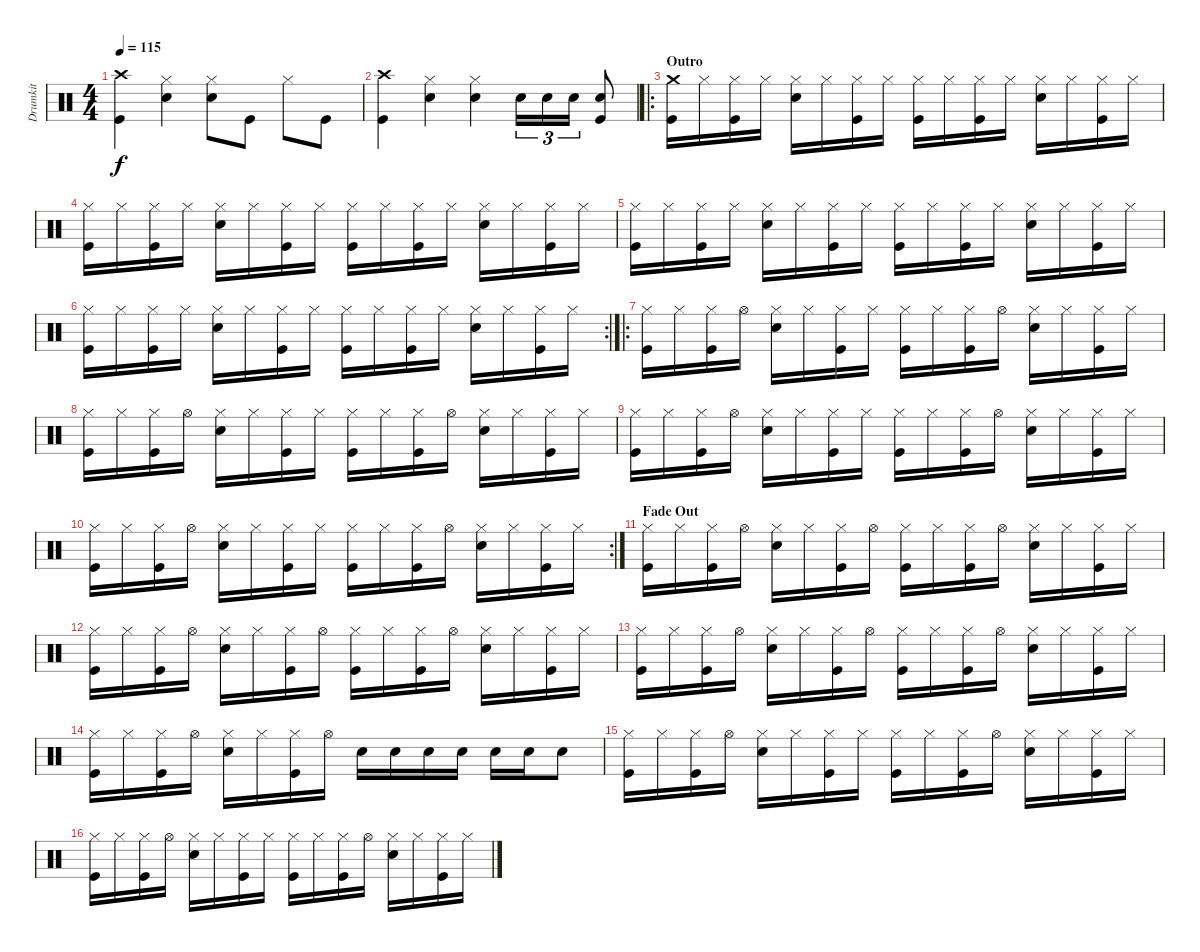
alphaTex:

\track ("Drumkit" "Drumkit") {instrument percussion}
\staff {score}
\articulation defaults
\ts (4 4)
\tempo 115
\clef neutral
\ks c
("Crash high (hit)" "Kick (hit)").4{dy f} ("Hi-Hat (closed)" "Snare (hit) 2").4 ("Hi-Hat (closed)" "Snare (hit) 2").8 "Kick (hit)".8 "Hi-Hat (closed)".8 "Kick (hit)".8 |
("Crash high (hit)" "Kick (hit)").4 ("Hi-Hat (closed)" "Snare (hit) 2").4 ("Hi-Hat (closed)" "Snare (hit) 2").4 "Snare (hit) 2".16{tu (3 2)} "Snare (hit) 2".16{tu (3 2)} "Snare (hit) 2".16{tu (3 2)} ("Snare (hit) 2" "Kick (hit)").8 |
\ro
\section ("" "Outro")
("Crash medium (hit)" "Kick (hit)").16 "Hi-Hat (closed)".16 ("Hi-Hat (closed)" "Kick (hit)").16 "Hi-Hat (closed)".16 ("Hi-Hat (closed)" "Snare (hit) 2").16 "Hi-Hat (closed)".16 ("Hi-Hat (closed)" "Kick (hit)").16 "Hi-Hat (closed)".16 ("Hi-Hat (closed)" "Kick (hit)").16 "Hi-Hat (closed)".16 ("Hi-Hat (closed)" "Kick (hit)").16 "Hi-Hat (closed)".16 ("Hi-Hat (closed)" "Snare (hit) 2").16 "Hi-Hat (closed)".16 ("Hi-Hat (closed)" "Kick (hit)").16 "Hi-Hat (closed)".16 |
("Hi-Hat (closed)" "Kick (hit)").16 "Hi-Hat (closed)".16 ("Hi-Hat (closed)" "Kick (hit)").16 "Hi-Hat (closed)".16 ("Hi-Hat (closed)" "Snare (hit) 2").16 "Hi-Hat (closed)".16 ("Hi-Hat (closed)" "Kick (hit)").16 "Hi-Hat (closed)".16 ("Hi-Hat (closed)" "Kick (hit)").16 "Hi-Hat (closed)".16 ("Hi-Hat (closed)" "Kick (hit)").16 "Hi-Hat (closed)".16 ("Hi-Hat (closed)" "Snare (hit) 2").16 "Hi-Hat (closed)".16 ("Hi-Hat (closed)" "Kick (hit)").16 "Hi-Hat (closed)".16 |
("Hi-Hat (closed)" "Kick (hit)").16 "Hi-Hat (closed)".16 ("Hi-Hat (closed)" "Kick (hit)").16 "Hi-Hat (closed)".16 ("Hi-Hat (closed)" "Snare (hit) 2").16 "Hi-Hat (closed)".16 ("Hi-Hat (closed)" "Kick (hit)").16 "Hi-Hat (closed)".16 ("Hi-Hat (closed)" "Kick (hit)").16 "Hi-Hat (closed)".16 ("Hi-Hat (closed)" "Kick (hit)").16 "Hi-Hat (closed)".16 ("Hi-Hat (closed)" "Snare (hit) 2").16 "Hi-Hat (closed)".16 ("Hi-Hat (closed)" "Kick (hit)").16 "Hi-Hat (closed)".16 |
\rc 2
("Hi-Hat (closed)" "Kick (hit)").16 "Hi-Hat (closed)".16 ("Hi-Hat (closed)" "Kick (hit)").16 "Hi-Hat (closed)".16 ("Hi-Hat (closed)" "Snare (hit) 2").16 "Hi-Hat (closed)".16 ("Hi-Hat (closed)" "Kick (hit)").16 "Hi-Hat (closed)".16 ("Hi-Hat (closed)" "Kick (hit)").16 "Hi-Hat (closed)".16 ("Hi-Hat (closed)" "Kick (hit)").16 "Hi-Hat (closed)".16 ("Hi-Hat (closed)" "Snare (hit) 2").16 "Hi-Hat (closed)".16 ("Hi-Hat (closed)" "Kick (hit)").16 "Hi-Hat (closed)".16 |
\ro
("Hi-Hat (closed)" "Kick (hit)").16 "Hi-Hat (closed)".16 ("Hi-Hat (closed)" "Kick (hit)").16 "Hi-Hat (open)".16 ("Hi-Hat (closed)" "Snare (hit) 2").16 "Hi-Hat (closed)".16 ("Hi-Hat (closed)" "Kick (hit)").16 "Hi-Hat (closed)".16 ("Hi-Hat (closed)" "Kick (hit)").16 "Hi-Hat (closed)".16 ("Hi-Hat (closed)" "Kick (hit)").16 "Hi-Hat (open)".16 ("Hi-Hat (closed)" "Snare (hit) 2").16 "Hi-Hat (closed)".16 ("Hi-Hat (closed)" "Kick (hit)").16 "Hi-Hat (closed)".16 |
("Hi-Hat (closed)" "Kick (hit)").16 "Hi-Hat (closed)".16 ("Hi-Hat (closed)" "Kick (hit)").16 "Hi-Hat (open)".16 ("Hi-Hat (closed)" "Snare (hit) 2").16 "Hi-Hat (closed)".16 ("Hi-Hat (closed)" "Kick (hit)").16 "Hi-Hat (closed)".16 ("Hi-Hat (closed)" "Kick (hit)").16 "Hi-Hat (closed)".16 ("Hi-Hat (closed)" "Kick (hit)").16 "Hi-Hat (open)".16 ("Hi-Hat (closed)" "Snare (hit) 2").16 "Hi-Hat (closed)".16 ("Hi-Hat (closed)" "Kick (hit)").16 "Hi-Hat (closed)".16 |
("Hi-Hat (closed)" "Kick (hit)").16 "Hi-Hat (closed)".16 ("Hi-Hat (closed)" "Kick (hit)").16 "Hi-Hat (open)".16 ("Hi-Hat (closed)" "Snare (hit) 2").16 "Hi-Hat (closed)".16 ("Hi-Hat (closed)" "Kick (hit)").16 "Hi-Hat (closed)".16 ("Hi-Hat (closed)" "Kick (hit)").16 "Hi-Hat (closed)".16 ("Hi-Hat (closed)" "Kick (hit)").16 "Hi-Hat (open)".16 ("Hi-Hat (closed)" "Snare (hit) 2").16 "Hi-Hat (closed)".16 ("Hi-Hat (closed)" "Kick (hit)").16 "Hi-Hat (closed)".16 |
\rc 2
("Hi-Hat (closed)" "Kick (hit)").16 "Hi-Hat (closed)".16 ("Hi-Hat (closed)" "Kick (hit)").16 "Hi-Hat (open)".16 ("Hi-Hat (closed)" "Snare (hit) 2").16 "Hi-Hat (closed)".16 ("Hi-Hat (closed)" "Kick (hit)").16 "Hi-Hat (closed)".16 ("Hi-Hat (closed)" "Kick (hit)").16 "Hi-Hat (closed)".16 ("Hi-Hat (closed)" "Kick (hit)").16 "Hi-Hat (open)".16 ("Hi-Hat (closed)" "Snare (hit) 2").16 "Hi-Hat (closed)".16 ("Hi-Hat (closed)" "Kick (hit)").16 "Hi-Hat (closed)".16 |
\section ("" "Fade Out")
("Hi-Hat (closed)" "Kick (hit)").16 "Hi-Hat (closed)".16 ("Hi-Hat (closed)" "Kick (hit)").16 "Hi-Hat (open)".16 ("Hi-Hat (closed)" "Snare (hit) 2").16 "Hi-Hat (closed)".16 ("Hi-Hat (closed)" "Kick (hit)").16 "Hi-Hat (open)".16 ("Hi-Hat (closed)" "Kick (hit)").16 "Hi-Hat (closed)".16 ("Hi-Hat (closed)" "Kick (hit)").16 "Hi-Hat (open)".16 ("Hi-Hat (closed)" "Snare (hit) 2").16 "Hi-Hat (closed)".16 ("Hi-Hat (closed)" "Kick (hit)").16 "Hi-Hat (closed)".16 |
("Hi-Hat (closed)" "Kick (hit)").16 "Hi-Hat (closed)".16 ("Hi-Hat (closed)" "Kick (hit)").16 "Hi-Hat (open)".16 ("Hi-Hat (closed)" "Snare (hit) 2").16 "Hi-Hat (closed)".16 ("Hi-Hat (closed)" "Kick (hit)").16 "Hi-Hat (open)".16 ("Hi-Hat (closed)" "Kick (hit)").16 "Hi-Hat (closed)".16 ("Hi-Hat (closed)" "Kick (hit)").16 "Hi-Hat (open)".16 ("Hi-Hat (closed)" "Snare (hit) 2").16 "Hi-Hat (closed)".16 ("Hi-Hat (closed)" "Kick (hit)").16 "Hi-Hat (closed)".16 |
("Hi-Hat (closed)" "Kick (hit)").16 "Hi-Hat (closed)".16 ("Hi-Hat (closed)" "Kick (hit)").16 "Hi-Hat (open)".16 ("Hi-Hat (closed)" "Snare (hit) 2").16 "Hi-Hat (closed)".16 ("Hi-Hat (closed)" "Kick (hit)").16 "Hi-Hat (open)".16 ("Hi-Hat (closed)" "Kick (hit)").16 "Hi-Hat (closed)".16 ("Hi-Hat (closed)" "Kick (hit)").16 "Hi-Hat (open)".16 ("Hi-Hat (closed)" "Snare (hit) 2").16 "Hi-Hat (closed)".16 ("Hi-Hat (closed)" "Kick (hit)").16 "Hi-Hat (closed)".16 |
("Hi-Hat (closed)" "Kick (hit)").16 "Hi-Hat (closed)".16 ("Hi-Hat (closed)" "Kick (hit)").16 "Hi-Hat (open)".16 ("Hi-Hat (closed)" "Snare (hit) 2").16 "Hi-Hat (closed)".16 ("Hi-Hat (closed)" "Kick (hit)").16 "Hi-Hat (open)".16 "Snare (hit) 2".16 "Snare (hit) 2".16 "Snare (hit) 2".16 "Snare (hit) 2".16 "Snare (hit) 2".16 "Snare (hit) 2".16 "Snare (hit) 2".8 |
("Hi-Hat (closed)" "Kick (hit)").16 "Hi-Hat (closed)".16 ("Hi-Hat (closed)" "Kick (hit)").16 "Hi-Hat (open)".16 ("Hi-Hat (closed)" "Snare (hit) 2").16 "Hi-Hat (closed)".16 ("Hi-Hat (closed)" "Kick (hit)").16 "Hi-Hat (closed)".16 ("Hi-Hat (closed)" "Kick (hit)").16 "Hi-Hat (closed)".16 ("Hi-Hat (closed)" "Kick (hit)").16 "Hi-Hat (open)".16 ("Hi-Hat (closed)" "Snare (hit) 2").16 "Hi-Hat (closed)".16 ("Hi-Hat (closed)" "Kick (hit)").16 "Hi-Hat (closed)".16 |
("Hi-Hat (closed)" "Kick (hit)").16 "Hi-Hat (closed)".16 ("Hi-Hat (closed)" "Kick (hit)").16 "Hi-Hat (open)".16 ("Hi-Hat (closed)" "Snare (hit) 2").16 "Hi-Hat (closed)".16 ("Hi-Hat (closed)" "Kick (hit)").16 "Hi-Hat (closed)".16 ("Hi-Hat (closed)" "Kick (hit)").16 "Hi-Hat (closed)".16 ("Hi-Hat (closed)" "Kick (hit)").16 "Hi-Hat (open)".16 ("Hi-Hat (closed)" "Snare (hit) 2").16 "Hi-Hat (closed)".16 ("Hi-Hat (closed)" "Kick (hit)").16 "Hi-Hat (closed)".16
